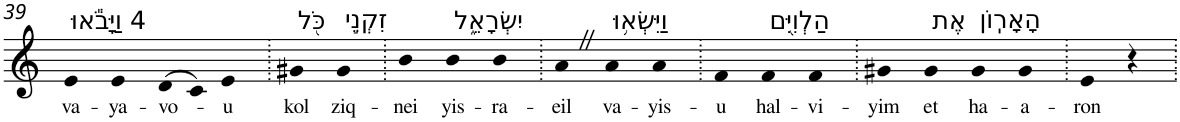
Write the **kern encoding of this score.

**kern	**text
*part1	*part1
*staff1	*staff1
*I"Piano	*
*I'Pno	*
!!LO:PB:g=z
*clefG2	*
*k[]	*
=39	=39
!LO:TX:a:t=4 וַיָּבֹ֕אוּ	!
!	!LO:LY:b
4e	va-
!	!LO:LY:b
4e	-ya-
!	!LO:LY:b
(>8d	-vo-
8c)	.
!	!LO:LY:b
4e	-u
=40.	=40.
!LO:TX:a:t=כֹּ֖ל	!
!	!LO:LY:b
4g#X	kol
!LO:TX:a:t=זִקְנֵ֣י	!
!	!LO:LY:b
4g#	ziq-
=41.	=41.
!	!LO:LY:b
4b	-nei
!LO:TX:a:t=יִשְׂרָאֵ֑ל	!
!	!LO:LY:b
4b	yis-
!	!LO:LY:b
4b	-ra-
=42.	=42.
!	!LO:LY:b
4aZ	-eil
!LO:TX:a:t=וַיִּשְׂא֥וּ	!
!	!LO:LY:b
4a	va-
!	!LO:LY:b
4a	-yis-
=43.	=43.
!	!LO:LY:b
4f	-u
!LO:TX:a:t=הַלְוִיִּ֖ם	!
!	!LO:LY:b
4f	hal-
!	!LO:LY:b
4f	-vi-
=44.	=44.
!	!LO:LY:b
4g#X	-yim
!LO:TX:a:t=אֶת	!
!	!LO:LY:b
4g#	et
!LO:TX:a:t=הָאָרֽוֹן	!
!	!LO:LY:b
4g#	ha-
!	!LO:LY:b
4g#	-a-
=45.	=45.
!	!LO:LY:b
4e	-ron
4r	.
=.	=.
*-	*-
